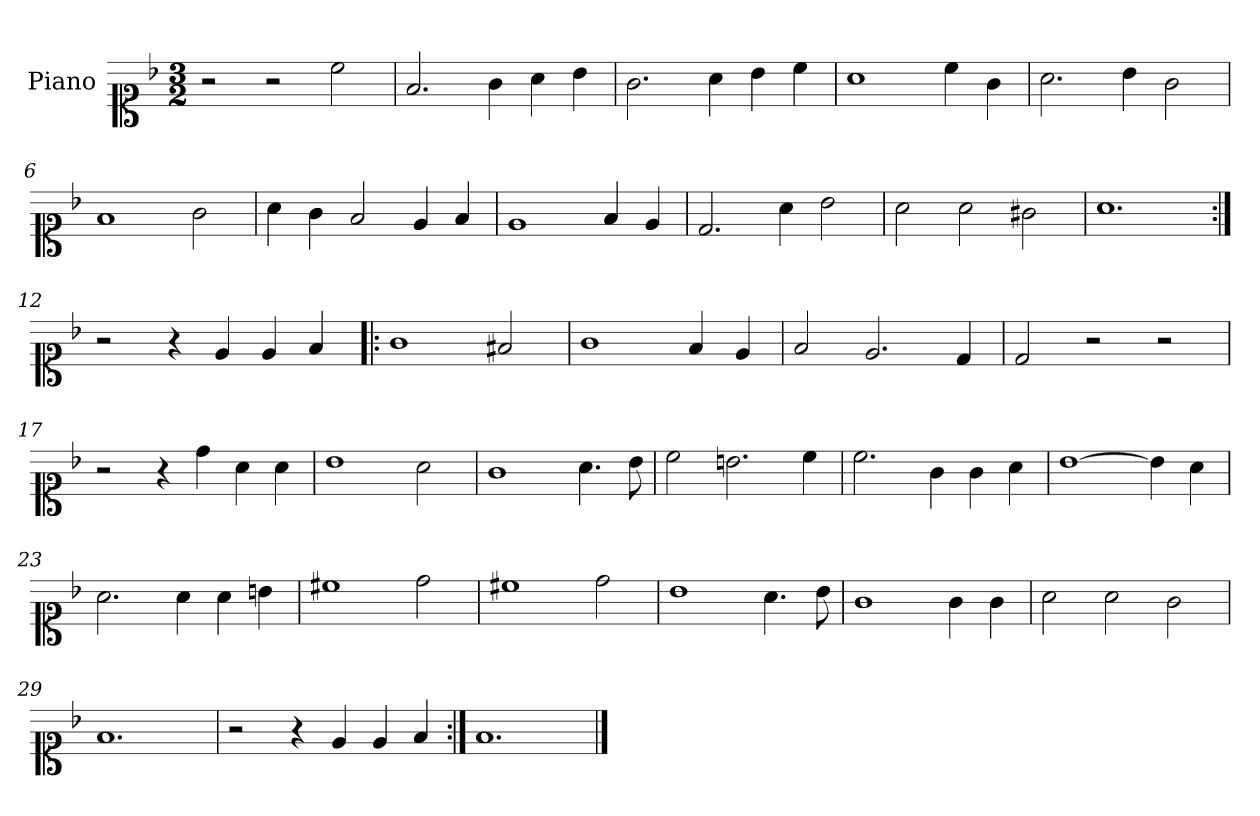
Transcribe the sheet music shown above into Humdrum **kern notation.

**kern
*part1
*staff1
*I"Piano
*I'Pno.
*clefC1
*k[b-]
*M3/2
=1
2r
2r
2cc\
=2
2.f/
4g\
4a\
4b-\
=3
2.g\
4a\
4b-\
4cc\
=4
1a
4cc\
4g\
=5
2.a\
4b-\
2g\
=6
1f
2g\
=7
4a\
4g\
2f/
4e/
4f/
=8
1e
4f/
4e/
=9
2.d/
4a\
2b-\
!!LO:LB:g=z
=10
2a\
2a\
2g#X\
=11
1.a
=12:|!
2r
4r
4e/
4e/
4f/
=13!|:
1g
2f#X/
=14
1g
4f/
4e/
=15
2f/
2.e/
4d/
=16
2d/
2r
2r
=17
2r
4r
4dd\
4a\
4a\
=18
1b-
2a\
=19
1g
4.a\
8b-\
!!LO:LB:g=z
=20
2cc\
2.bn\
4cc\
=21
2.cc\
4g\
4g\
4a\
=22
[1b-
4b-\]
4a\
=23
2.a\
4a\
4a\
4bn\
=24
1cc#X
2dd\
=25
1cc#X
2dd\
=26
1b-
4.a\
8b-\
=27
1g
4g\
4g\
=28
2a\
2a\
2g\
=29
1.f
!!LO:LB:g=z
=30
2r
4r
4e/
4e/
4f/
=31:|!
1.f
==
*-
